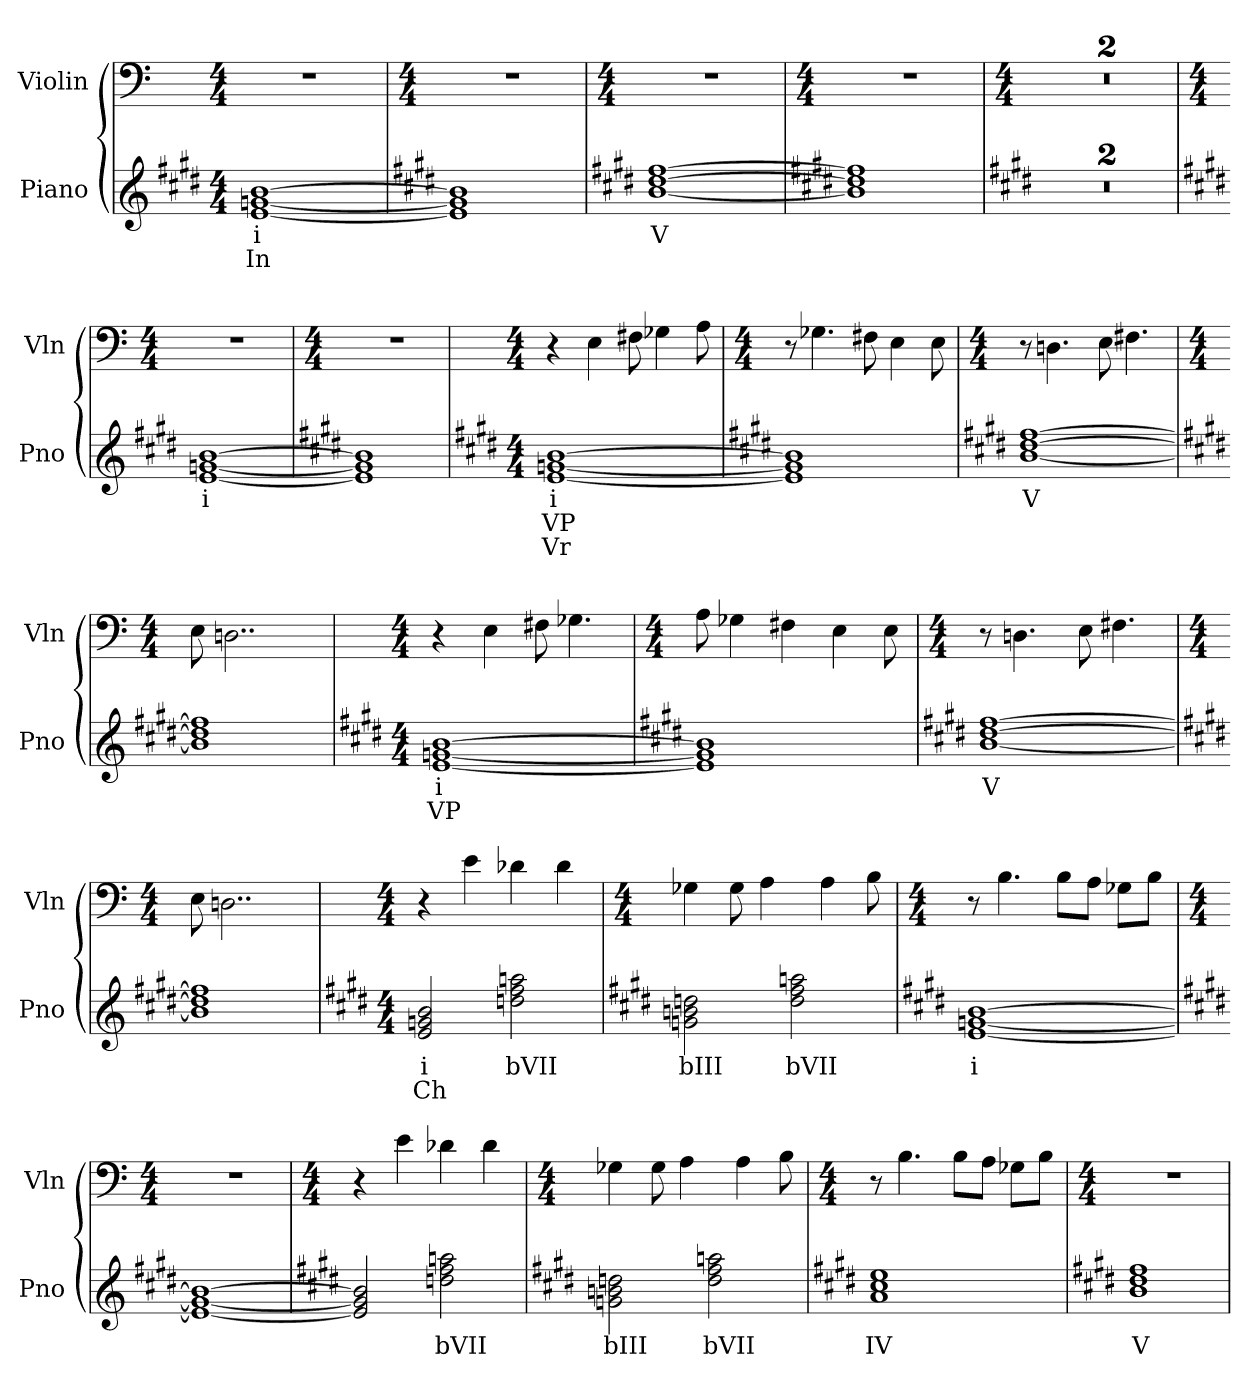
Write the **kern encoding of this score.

**kern	**text	**text	**text	**kern
*part2	*part2	*part2	*part2	*part1
*staff2	*staff2	*staff2	*staff2	*staff1
*I"Piano	*	*	*	*I"Violin
*I'Pno	*	*	*	*I'Vln
*k[f#c#g#d#]	*	*	*	*
*E:	*	*	*	*
*M4/4	*	*	*	*M4/4
=	=	=	=	=
[1e [1gn [1b	i	In	.	1r
=	=	=	=	=
*k[f#c#g#d#]	*	*	*	*
*E:	*	*	*	*
*	*	*	*	*M4/4
1e] 1gn] 1b]	.	.	.	1r
=	=	=	=	=
*k[f#c#g#d#]	*	*	*	*
*E:	*	*	*	*
*	*	*	*	*M4/4
[1b [1dd# [1ff#	V	.	.	1r
=	=	=	=	=
*k[f#c#g#d#]	*	*	*	*
*E:	*	*	*	*
*	*	*	*	*M4/4
1b] 1dd#] 1ff#]	.	.	.	1r
=	=	=	=	=
*k[f#c#g#d#]	*	*	*	*
*E:	*	*	*	*
*	*	*	*	*M4/4
1r	.	.	.	1r
=	=	=	=	=
*k[f#c#g#d#]	*	*	*	*
*E:	*	*	*	*
*	*	*	*	*M4/4
1r	.	.	.	1r
=	=	=	=	=
*k[f#c#g#d#]	*	*	*	*
*E:	*	*	*	*
*	*	*	*	*M4/4
[1e [1gn [1b	i	.	.	1r
=	=	=	=	=
*k[f#c#g#d#]	*	*	*	*
*E:	*	*	*	*
*	*	*	*	*M4/4
1e] 1gn] 1b]	.	.	.	1r
=	=	=	=	=
*k[f#c#g#d#]	*	*	*	*
*E:	*	*	*	*
*M4/4	*	*	*	*M4/4
[1e [1gn [1b	i	VP	Vr	4r
.	.	.	.	4E
.	.	.	.	8F#X
.	.	.	.	4G-X
.	.	.	.	8A
=	=	=	=	=
*k[f#c#g#d#]	*	*	*	*
*E:	*	*	*	*
*	*	*	*	*M4/4
1e] 1gn] 1b]	.	.	.	8r
.	.	.	.	4.G-X
.	.	.	.	8F#X
.	.	.	.	4E
.	.	.	.	8E
=	=	=	=	=
*k[f#c#g#d#]	*	*	*	*
*E:	*	*	*	*
*	*	*	*	*M4/4
[1b [1dd# [1ff#	V	.	.	8r
.	.	.	.	4.Dn
.	.	.	.	8E
.	.	.	.	4.F#X
=	=	=	=	=
*k[f#c#g#d#]	*	*	*	*
*E:	*	*	*	*
*	*	*	*	*M4/4
1b] 1dd#] 1ff#]	.	.	.	8E
.	.	.	.	2..Dn
=	=	=	=	=
*k[f#c#g#d#]	*	*	*	*
*E:	*	*	*	*
*M4/4	*	*	*	*M4/4
[1e [1gn [1b	i	VP	.	4r
.	.	.	.	4E
.	.	.	.	8F#X
.	.	.	.	4.G-X
=	=	=	=	=
*k[f#c#g#d#]	*	*	*	*
*E:	*	*	*	*
*	*	*	*	*M4/4
1e] 1gn] 1b]	.	.	.	8A
.	.	.	.	4G-X
.	.	.	.	4F#X
.	.	.	.	4E
.	.	.	.	8E
=	=	=	=	=
*k[f#c#g#d#]	*	*	*	*
*E:	*	*	*	*
*	*	*	*	*M4/4
[1b [1dd# [1ff#	V	.	.	8r
.	.	.	.	4.Dn
.	.	.	.	8E
.	.	.	.	4.F#X
=	=	=	=	=
*k[f#c#g#d#]	*	*	*	*
*E:	*	*	*	*
*	*	*	*	*M4/4
1b] 1dd#] 1ff#]	.	.	.	8E
.	.	.	.	2..Dn
=	=	=	=	=
*k[f#c#g#d#]	*	*	*	*
*E:	*	*	*	*
*M4/4	*	*	*	*M4/4
2e 2gn 2b	i	Ch	.	4r
.	.	.	.	4e
2ddn 2ff# 2aan	bVII	.	.	4d-X
.	.	.	.	4d-
=	=	=	=	=
*k[f#c#g#d#]	*	*	*	*
*E:	*	*	*	*
*	*	*	*	*M4/4
2gn 2bn 2ddn	bIII	.	.	4G-X
.	.	.	.	8G-
.	.	.	.	4A
2dd 2ff# 2aan	bVII	.	.	.
.	.	.	.	4A
.	.	.	.	8B
=	=	=	=	=
*k[f#c#g#d#]	*	*	*	*
*E:	*	*	*	*
*	*	*	*	*M4/4
[1e [1gn [1b	i	.	.	8r
.	.	.	.	4.B
.	.	.	.	8BL
.	.	.	.	8AJ
.	.	.	.	8G-XL
.	.	.	.	8BJ
=	=	=	=	=
*k[f#c#g#d#]	*	*	*	*
*E:	*	*	*	*
*	*	*	*	*M4/4
1e_ 1gn_ 1b_	.	.	.	1r
=	=	=	=	=
*k[f#c#g#d#]	*	*	*	*
*E:	*	*	*	*
*	*	*	*	*M4/4
2e] 2gn] 2b]	.	.	.	4r
.	.	.	.	4e
2ddn 2ff# 2aan	bVII	.	.	4d-X
.	.	.	.	4d-
=	=	=	=	=
*k[f#c#g#d#]	*	*	*	*
*E:	*	*	*	*
*	*	*	*	*M4/4
2gn 2bn 2ddn	bIII	.	.	4G-X
.	.	.	.	8G-
.	.	.	.	4A
2dd 2ff# 2aan	bVII	.	.	.
.	.	.	.	4A
.	.	.	.	8B
=	=	=	=	=
*k[f#c#g#d#]	*	*	*	*
*E:	*	*	*	*
*	*	*	*	*M4/4
1a 1cc# 1ee	IV	.	.	8r
.	.	.	.	4.B
.	.	.	.	8BL
.	.	.	.	8AJ
.	.	.	.	8G-XL
.	.	.	.	8BJ
=	=	=	=	=
*k[f#c#g#d#]	*	*	*	*
*E:	*	*	*	*
*	*	*	*	*M4/4
1b 1dd# 1ff#	V	.	.	1r
=	=	=	=	=
*-	*-	*-	*-	*-
